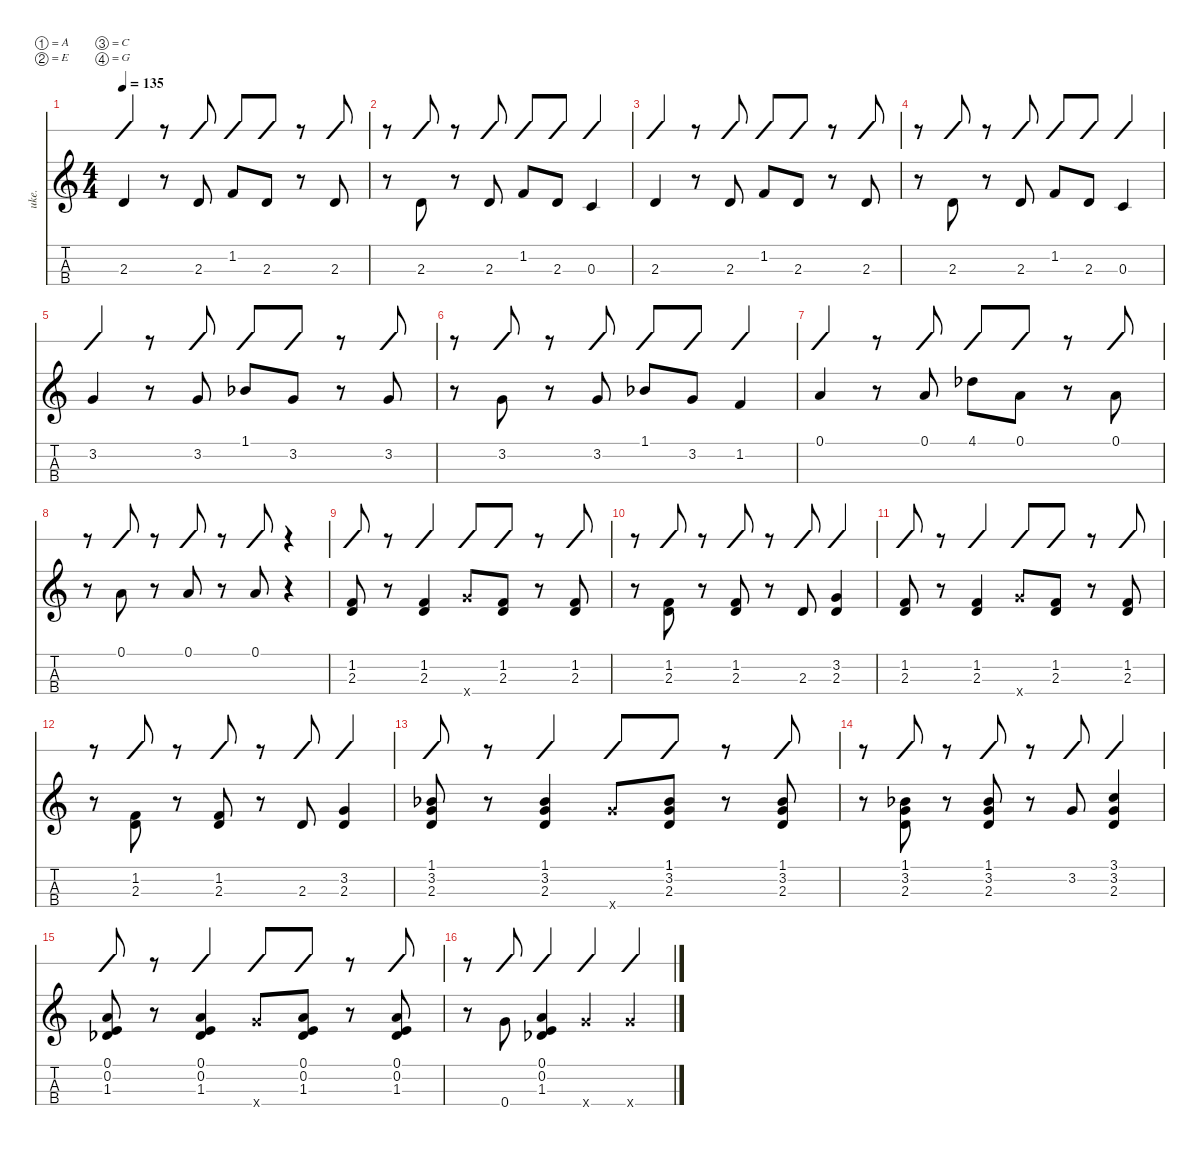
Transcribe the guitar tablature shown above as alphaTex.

\defaultSystemsLayout 4
\hideDynamics
\bracketExtendMode nobrackets
\otherSystemsTrackNameOrientation horizontal
\track ("Ukulele" "uke.") {instrument acousticguitarnylon}
\staff {score tabs slash}
\tuning (A4 E4 C4 G4)
\displaytranspose 0
\ts (4 4)
\tempo 135
\clef g2
\ks c
2.3.4{dy mf instrument acousticguitarnylon beam Up} r.8{beam Up} 2.3.8{beam Up} 1.2.8{beam Up} 2.3.8{beam Up} r.8{beam Up} 2.3.8{beam Up} |
r.8{beam Down} 2.3.8{beam Up} r.8{beam Up} 2.3.8{beam Up} 1.2.8{beam Up} 2.3.8{beam Up} 0.3.4{beam Up} |
2.3.4{beam Up} r.8{beam Up} 2.3.8{beam Up} 1.2.8{beam Up} 2.3.8{beam Up} r.8{beam Up} 2.3.8{beam Up} |
r.8{beam Down} 2.3.8{beam Up} r.8{beam Up} 2.3.8{beam Up} 1.2.8{beam Up} 2.3.8{beam Up} 0.3.4{beam Up} |
3.2.4{beam Up} r.8{beam Up} 3.2.8{beam Up} 1.1{acc b}.8{beam Up} 3.2.8{beam Up} r.8{beam Up} 3.2.8{beam Up} |
r.8{beam Down} 3.2.8{beam Up} r.8{beam Up} 3.2.8{beam Up} 1.1{acc b}.8{beam Up} 3.2.8{beam Up} 1.2.4{beam Up} |
0.1.4{beam Up} r.8{beam Up} 0.1.8{beam Up} 4.1{acc b}.8{beam Down} 0.1.8{beam Down} r.8{beam Down} 0.1.8{beam Up} |
r.8{beam Down} 0.1.8{beam Up} r.8{beam Up} 0.1.8{beam Up} r.8{beam Up} 0.1.8{beam Up} r.4{beam Up} |
(2.3 1.2).8{beam Up} r.8{beam Up} (2.3 1.2).4{beam Up} 0.4{x}.8{beam Up} (2.3 1.2).8{beam Up} r.8{beam Up} (2.3 1.2).8{beam Up} |
r.8{beam Down} (2.3 1.2).8{beam Up} r.8{beam Up} (2.3 1.2).8{beam Up} r.8{beam Up} 2.3.8{beam Up} (2.3 3.2).4{beam Up} |
(2.3 1.2).8{beam Up} r.8{beam Up} (2.3 1.2).4{beam Up} 0.4{x}.8{beam Up} (2.3 1.2).8{beam Up} r.8{beam Up} (2.3 1.2).8{beam Up} |
r.8{beam Down} (2.3 1.2).8{beam Up} r.8{beam Up} (2.3 1.2).8{beam Up} r.8{beam Up} 2.3.8{beam Up} (2.3 3.2).4{beam Up} |
(2.3 3.2 1.1{acc b}).8{beam Up} r.8{beam Up} (2.3 3.2 1.1{acc b}).4{beam Up} 0.4{x}.8{beam Up} (2.3 3.2 1.1{acc b}).8{beam Up} r.8{beam Up} (2.3 3.2 1.1{acc b}).8{beam Up} |
r.8{beam Down} (2.3 3.2 1.1{acc b}).8{beam Up} r.8{beam Up} (2.3 3.2 1.1{acc b}).8{beam Up} r.8{beam Up} 3.2.8{beam Up} (2.3 3.2 3.1).4{beam Up} |
(1.3{acc b} 0.2 0.1).8{beam Up} r.8{beam Up} (1.3{acc b} 0.2 0.1).4{beam Up} 0.4{x}.8{beam Up} (1.3{acc b} 0.2 0.1).8{beam Up} r.8{beam Up} (1.3{acc b} 0.2 0.1).8{beam Up} |
r.8{beam Down} 0.4.8{beam Up} (1.3{acc b} 0.2 0.1).4{beam Up} 0.4{x}.4{beam Up} 0.4{x}.4{beam Up}
